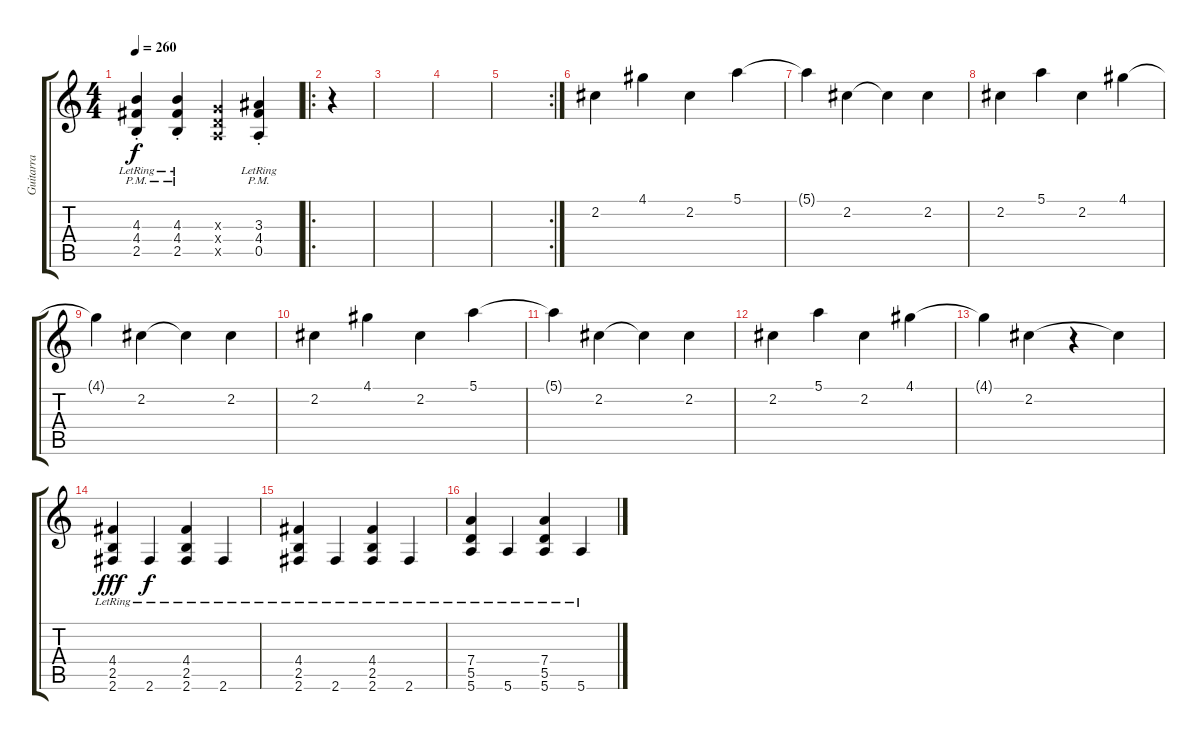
\track ("Guitarra" "Guitarra") {instrument distortionguitar}
\staff {score tabs}
\tuning (E4 B3 G3 D3 A2 E2) {hide}
\ts (4 4)
\tempo 260
\clef g2
\ks c
(4.3{pm lr} 4.4{pm st lr} 2.5{pm st lr}).4{dy f} (4.3{pm lr} 4.4{pm st lr} 2.5{pm st lr}).4 (0.3{x} 0.4{x} 0.5{x}).4 (3.3{pm lr} 4.4{pm st lr} 0.5{pm st lr}).4 |
\ro
r.4 |
|
|
\rc 2
|
2.2.4 4.1.4 2.2.4 5.1.4 |
5.1{t}.4 2.2.4 2.2{t}.4 2.2.4 |
2.2.4 5.1.4 2.2.4 4.1.4 |
4.1{t}.4 2.2.4 2.2{t}.4 2.2.4 |
2.2.4 4.1.4 2.2.4 5.1.4 |
5.1{t}.4 2.2.4 2.2{t}.4 2.2.4 |
2.2.4 5.1.4 2.2.4 4.1.4 |
4.1{t}.4 2.2.4 r.4 2.2{t}.4 |
(4.4{lr} 2.5{lr} 2.6{lr}).4{dy fff} 2.6{lr}.4{dy f} (4.4{lr} 2.5{lr} 2.6{lr}).4 2.6{lr}.4 |
(4.4{lr} 2.5{lr} 2.6{lr}).4 2.6{lr}.4 (4.4{lr} 2.5{lr} 2.6{lr}).4 2.6{lr}.4 |
(7.4{lr} 5.5{lr} 5.6{lr}).4 5.6{lr}.4 (7.4{lr} 5.5{lr} 5.6{lr}).4 5.6{lr}.4
